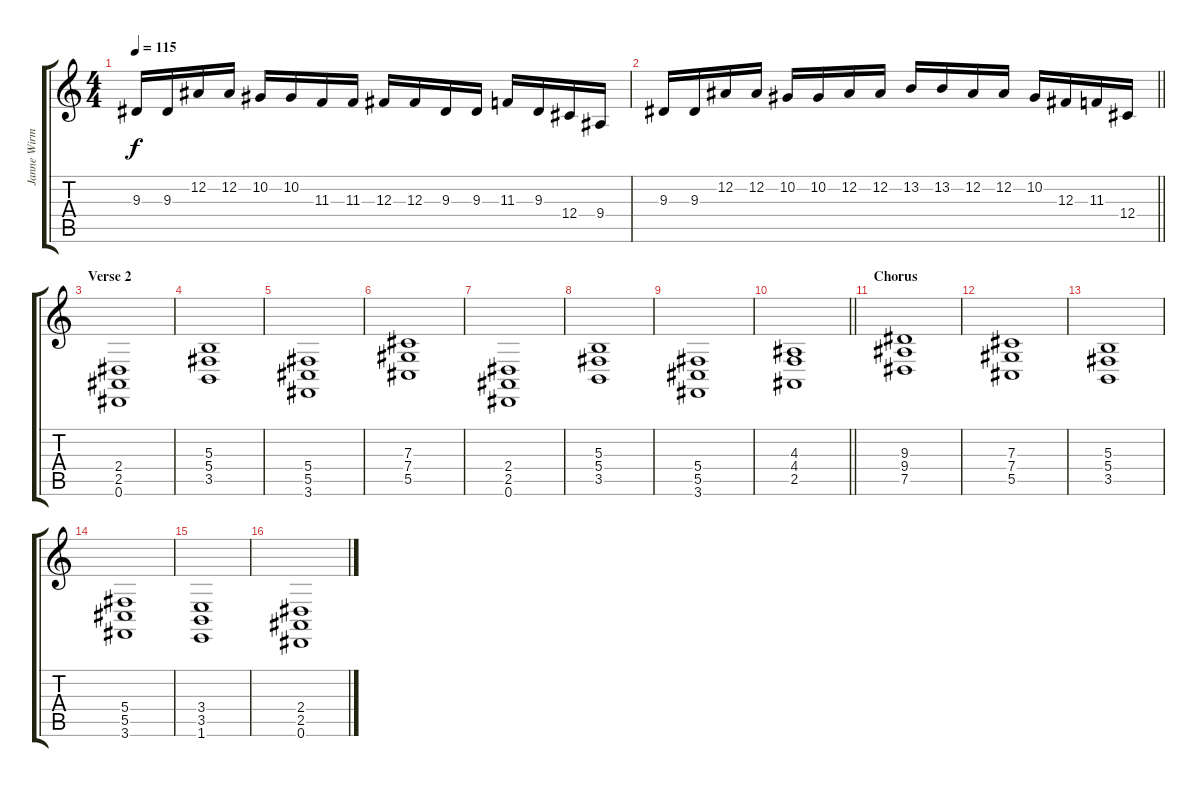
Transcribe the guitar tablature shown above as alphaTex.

\track ("Janne Wirman (Keyboards)" "Janne Wirm") {instrument lead1square}
\staff {score tabs}
\tuning (Eb4 Bb3 Gb3 Db3 Ab2 Eb2) {hide}
\ts (4 4)
\tempo 115
\clef g2
\ks c
9.3.16{dy f} 9.3.16 12.2.16 12.2.16 10.2.16 10.2.16 11.3.16 11.3.16 12.3.16 12.3.16 9.3.16 9.3.16 11.3.16 9.3.16 12.4.16 9.4.16 |
\barLineRight lightlight
9.3.16 9.3.16 12.2.16 12.2.16 10.2.16 10.2.16 12.2.16 12.2.16 13.2.16 13.2.16 12.2.16 12.2.16 10.2.16 12.3.16 11.3.16 12.4.16 |
\section ("" "Verse 2")
(2.4 2.5 0.6).1 |
(5.3 5.4 3.5).1 |
(5.4 5.5 3.6).1 |
(7.3 7.4 5.5).1 |
(2.4 2.5 0.6).1 |
(5.3 5.4 3.5).1 |
(5.4 5.5 3.6).1 |
\barLineRight lightlight
(4.3 4.4 2.5).1 |
\section ("" "Chorus")
(9.3 9.4 7.5).1 |
(7.3 7.4 5.5).1 |
(5.3 5.4 3.5).1 |
(5.4 5.5 3.6).1 |
(3.4 3.5 1.6).1 |
(2.4 2.5 0.6).1
